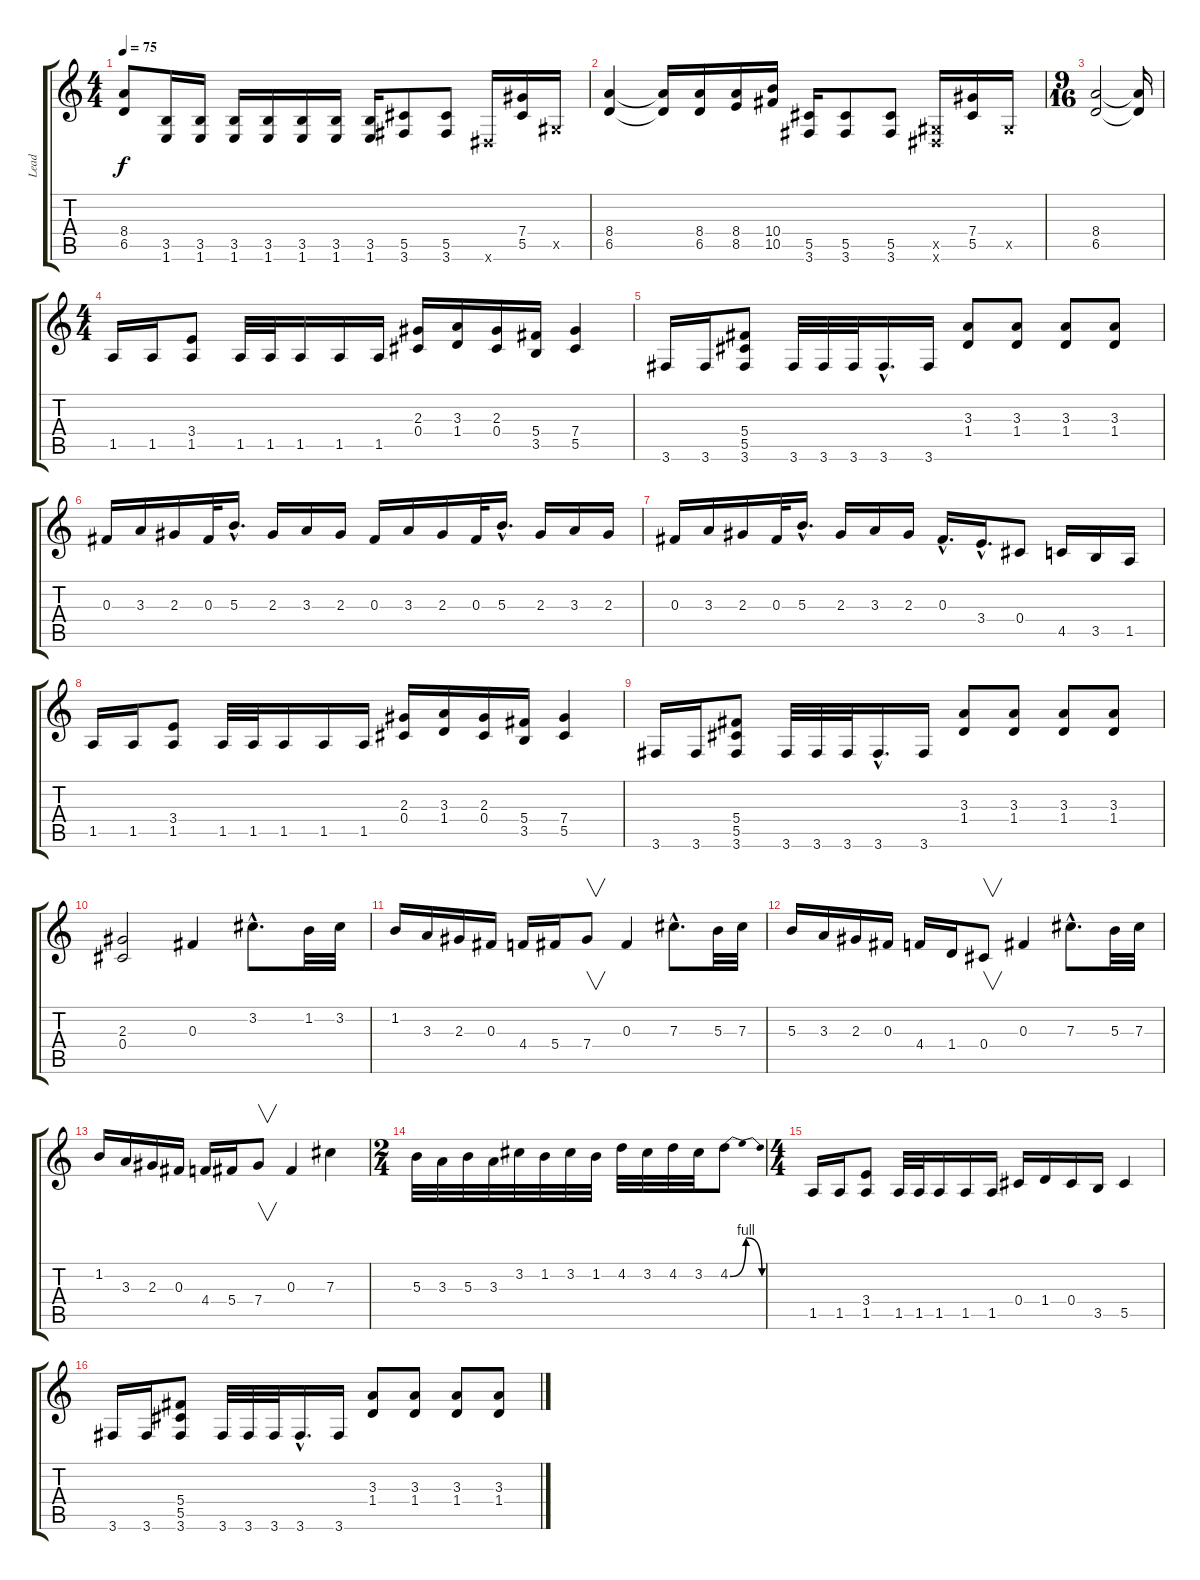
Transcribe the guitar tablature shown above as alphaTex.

\track ("Lead" "Lead") {instrument overdrivenguitar}
\staff {score tabs}
\tuning (Eb4 Bb3 Gb3 Db3 Ab2 Eb2) {hide}
\ts (4 4)
\tempo 75
\clef g2
\ks c
(8.4 6.5).8{dy f} (3.5 1.6).16 (3.5 1.6).16 (3.5 1.6).16 (3.5 1.6).16 (3.5 1.6).16 (3.5 1.6).16 (3.5 1.6).16 (5.5 3.6).8 (5.5 3.6).8 0.6{x}.16 (7.4 5.5).16 0.5{x}.16 |
(8.4 6.5).4 (8.4{t} 6.5{t}).16 (8.4 6.5).16 (8.4 8.5).16 (10.4 10.5).16 (5.5 3.6).16 (5.5 3.6).8 (5.5 3.6).8 (0.5{x} 0.6{x}).16 (7.4 5.5).16 0.5{x}.16 |
\ts (9 16)
(8.4 6.5).2 (8.4{t} 6.5{t}).16 |
\ts (4 4)
1.5.16 1.5.16 (3.4 1.5).8 1.5.32 1.5.32 1.5.16 1.5.16 1.5.16 (2.3 0.4).16 (3.3 1.4).16 (2.3 0.4).16 (5.4 3.5).16 (7.4 5.5).4 |
3.6.16 3.6.16 (5.4 5.5 3.6).8 3.6.32 3.6.32 3.6.32 3.6{hac}.16{d} 3.6.16 (3.3 1.4).8 (3.3 1.4).8 (3.3 1.4).8 (3.3 1.4).8 |
0.3.16 3.3.16 2.3.16 0.3.32 5.3{hac}.16{d} 2.3.16 3.3.16 2.3.16 0.3.16 3.3.16 2.3.16 0.3.32 5.3{hac}.16{d} 2.3.16 3.3.16 2.3.16 |
0.3.16 3.3.16 2.3.16 0.3.32 5.3{hac}.16{d} 2.3.16 3.3.16 2.3.16 0.3{hac}.16{d} 3.4{hac}.16{d} 0.4.8 4.5.16 3.5.16 1.5.16 |
1.5.16 1.5.16 (3.4 1.5).8 1.5.32 1.5.32 1.5.16 1.5.16 1.5.16 (2.3 0.4).16 (3.3 1.4).16 (2.3 0.4).16 (5.4 3.5).16 (7.4 5.5).4 |
3.6.16 3.6.16 (5.4 5.5 3.6).8 3.6.32 3.6.32 3.6.32 3.6{hac}.16{d} 3.6.16 (3.3 1.4).8 (3.3 1.4).8 (3.3 1.4).8 (3.3 1.4).8 |
(2.3 0.4).2 0.3.4 3.2{hac}.8{d} 1.2.32 3.2.32 |
1.2.16 3.3.16 2.3.16 0.3.16 4.4.16 5.4.16 7.4.8{v} 0.3.4 7.3{hac}.8{d} 5.3.32 7.3.32 |
5.3.16 3.3.16 2.3.16 0.3.16 4.4.16 1.4.16 0.4.8{v} 0.3.4 7.3{hac}.8{d} 5.3.32 7.3.32 |
1.2.16 3.3.16 2.3.16 0.3.16 4.4.16 5.4.16 7.4.8{v} 0.3.4 7.3.4 |
\ts (2 4)
5.3.32 3.3.32 5.3.32 3.3.32 3.2.32 1.2.32 3.2.32 1.2.32 4.2.32 3.2.32 4.2.32 3.2.32 4.2{be (bendrelease 0 0 30 4 30 4 60 0)}.8 |
\ts (4 4)
1.5.16 1.5.16 (3.4 1.5).8 1.5.32 1.5.32 1.5.16 1.5.16 1.5.16 0.4.16 1.4.16 0.4.16 3.5.16 5.5.4 |
3.6.16 3.6.16 (5.4 5.5 3.6).8 3.6.32 3.6.32 3.6.32 3.6{hac}.16{d} 3.6.16 (3.3 1.4).8 (3.3 1.4).8 (3.3 1.4).8 (3.3 1.4).8
